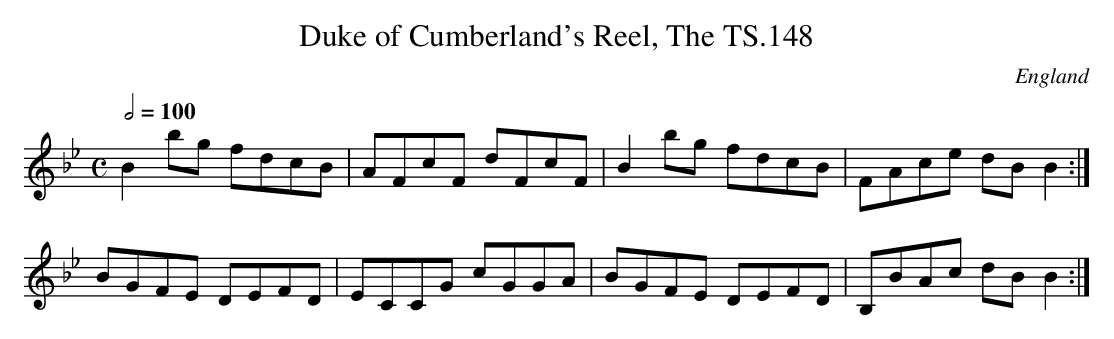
X:1
T:Duke of Cumberland's Reel, The TS.148
M:C
L:1/8
Q:1/2=100
O:England
K:Bb major
B2bg fdcB|AFcF dFcF|B2bg fdcB|FAce dBB2:|!
BGFE DEFD|ECCG cGGA|BGFE DEFD|B,BAc dBB2:|]
